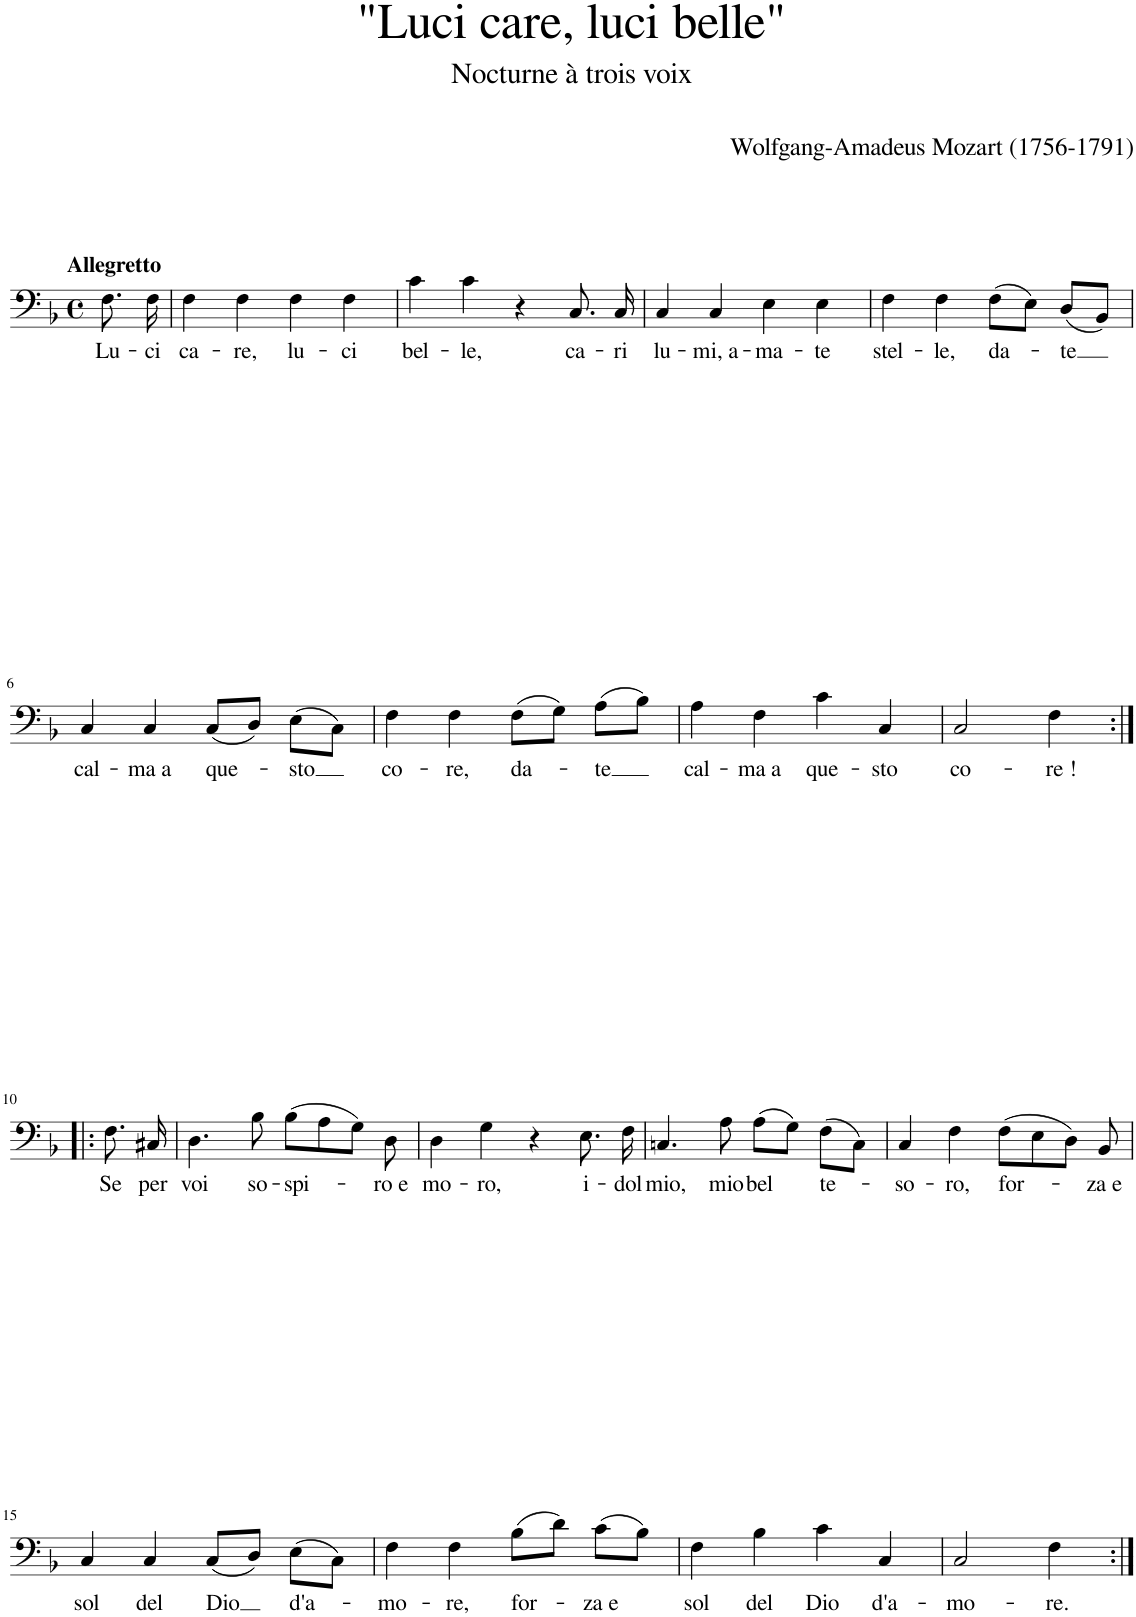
**kern	**text
*part1	*part1
*staff1	*staff1
*I"Basso	*
*clefF4	*
*k[b-]	*
*M4/4	*
*met(c)	*
=1	=1
!LO:TX:a:B:t=Allegretto	!
!	!LO:LY:b
8.F\	Lu-
!	!LO:LY:b
16F\	-ci
=2	=2
!	!LO:LY:b
4F\	ca-
!	!LO:LY:b
4F\	-re,
!	!LO:LY:b
4F\	lu-
!	!LO:LY:b
4F\	-ci
=3	=3
!	!LO:LY:b
4c\	bel-
!	!LO:LY:b
4c\	-le,
4r	.
!	!LO:LY:b
8.C/	ca-
!	!LO:LY:b
16C/	-ri
=4	=4
!	!LO:LY:b
4C/	lu-
!	!LO:LY:b
4C/	-mi, a-
!	!LO:LY:b
4E\	-ma-
!	!LO:LY:b
4E\	-te
=5	=5
!	!LO:LY:b
4F\	stel-
!	!LO:LY:b
4F\	-le,
!	!LO:LY:b
(8F\L	da-
8E\J)	.
!	!LO:LY:b
(8D/L	-te
8BB-/J)	.
!!LO:LB:g=z
=6	=6
!	!LO:LY:b
4C/	cal-
!	!LO:LY:b
4C/	-ma a
!	!LO:LY:b
(8C/L	que-
8D/J)	.
!	!LO:LY:b
(8E\L	-sto
8C\J)	.
=7	=7
!	!LO:LY:b
4F\	co-
!	!LO:LY:b
4F\	-re,
!	!LO:LY:b
(8F\L	da-
8G\J)	.
!	!LO:LY:b
(8A\L	-te
8B-\J)	.
=8	=8
!	!LO:LY:b
4A\	cal-
!	!LO:LY:b
4F\	-ma a
!	!LO:LY:b
4c\	que-
!	!LO:LY:b
4C/	-sto
=9	=9
!	!LO:LY:b
2C/	co-
!	!LO:LY:b
4F\	-re !
!!LO:LB:g=z
=10:|!|:	=10:|!|:
!	!LO:LY:b
8.F\	Se
!	!LO:LY:b
16C#X/	per
=11	=11
!	!LO:LY:b
4.D\	voi
!	!LO:LY:b
8B-\	so-
!	!LO:LY:b
(8B-\L	-spi-
8A\	.
8G\J)	.
!	!LO:LY:b
8D\	-ro e
=12	=12
!	!LO:LY:b
4D\	mo-
!	!LO:LY:b
4G\	-ro,
4r	.
!	!LO:LY:b
8.E\	i-
!	!LO:LY:b
16F\	-dol
=13	=13
!	!LO:LY:b
4.Cn/	mio,
!	!LO:LY:b
8A\	mio
!	!LO:LY:b
(8A\L	bel
8G\J)	.
!	!LO:LY:b
(8F\L	te-
8C\J)	.
=14	=14
!	!LO:LY:b
4C/	-so-
!	!LO:LY:b
4F\	-ro,
!	!LO:LY:b
(8F\L	for-
8E\	.
8D\J)	.
!	!LO:LY:b
8BB-/	-za e
!!LO:LB:g=z
=15	=15
!	!LO:LY:b
4C/	sol
!	!LO:LY:b
4C/	del
!	!LO:LY:b
(8C/L	Dio
8D/J)	.
!	!LO:LY:b
(8E\L	d'a-
8C\J)	.
=16	=16
!	!LO:LY:b
4F\	-mo-
!	!LO:LY:b
4F\	-re,
!	!LO:LY:b
(8B-\L	for-
8d\J)	.
!	!LO:LY:b
(8c\L	-za e
8B-\J)	.
=17	=17
!	!LO:LY:b
4F\	sol
!	!LO:LY:b
4B-\	del
!	!LO:LY:b
4c\	Dio
!	!LO:LY:b
4C/	d'a-
=18	=18
!	!LO:LY:b
2C/	-mo-
!	!LO:LY:b
4F\	-re.
=:|!	=:|!
*-	*-
